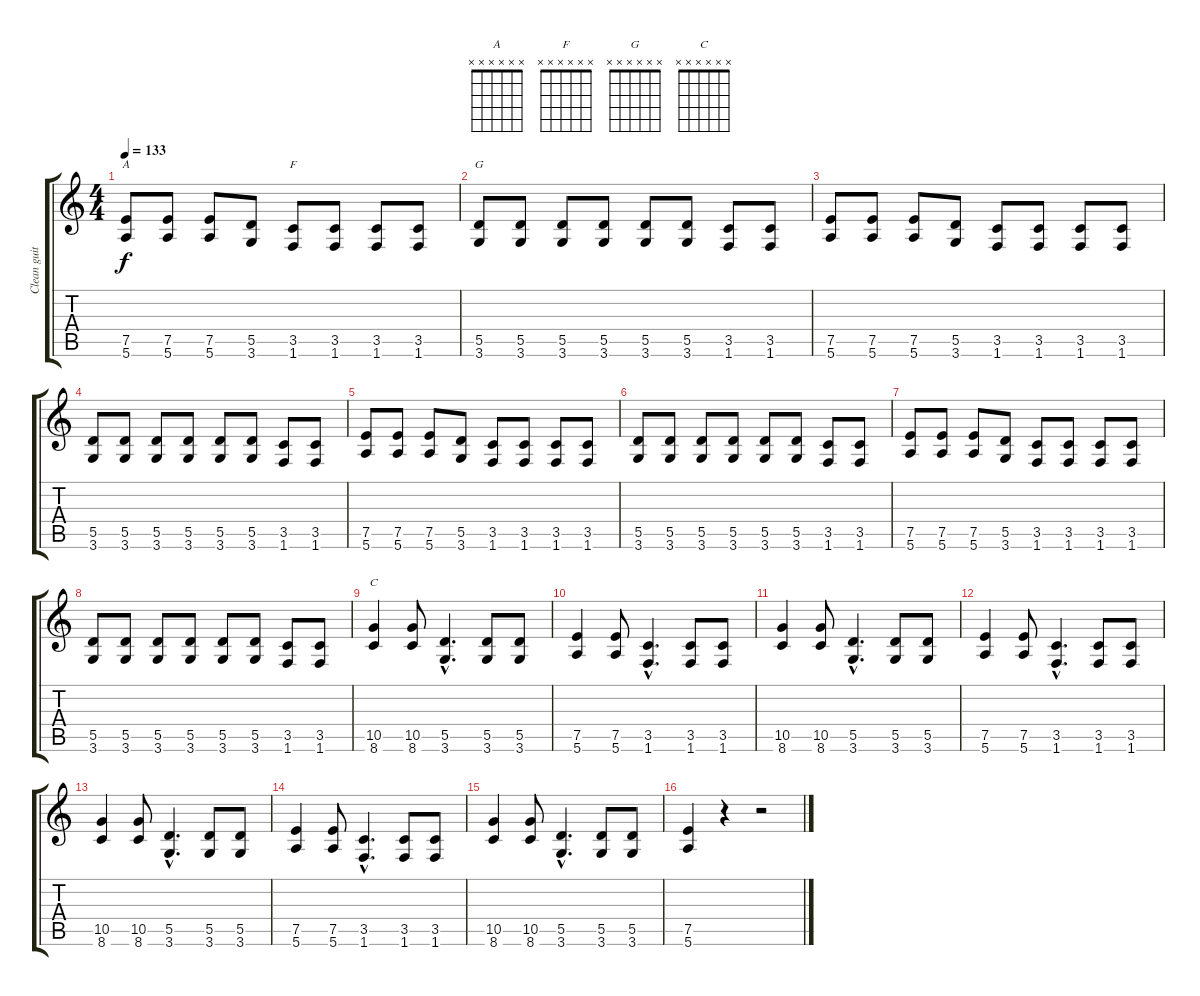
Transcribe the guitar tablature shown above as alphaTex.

\track ("Clean guitar" "Clean guit") {instrument acousticguitarsteel}
\staff {score tabs}
\tuning (E4 B3 G3 D3 A2 E2) {hide}
\chord ("A" x x x x x x) {firstfret 0}
\chord ("F" x x x x x x) {firstfret 0}
\chord ("G" x x x x x x) {firstfret 0}
\chord ("C" x x x x x x) {firstfret 0}
\ts (4 4)
\tempo 133
\clef g2
\ks c
(7.5 5.6).8{ch "A" dy f} (7.5 5.6).8 (7.5 5.6).8 (5.5 3.6).8 (3.5 1.6).8{ch "F"} (3.5 1.6).8 (3.5 1.6).8 (3.5 1.6).8 |
(5.5 3.6).8{ch "G"} (5.5 3.6).8 (5.5 3.6).8 (5.5 3.6).8 (5.5 3.6).8 (5.5 3.6).8 (3.5 1.6).8 (3.5 1.6).8 |
(7.5 5.6).8 (7.5 5.6).8 (7.5 5.6).8 (5.5 3.6).8 (3.5 1.6).8 (3.5 1.6).8 (3.5 1.6).8 (3.5 1.6).8 |
(5.5 3.6).8 (5.5 3.6).8 (5.5 3.6).8 (5.5 3.6).8 (5.5 3.6).8 (5.5 3.6).8 (3.5 1.6).8 (3.5 1.6).8 |
(7.5 5.6).8 (7.5 5.6).8 (7.5 5.6).8 (5.5 3.6).8 (3.5 1.6).8 (3.5 1.6).8 (3.5 1.6).8 (3.5 1.6).8 |
(5.5 3.6).8 (5.5 3.6).8 (5.5 3.6).8 (5.5 3.6).8 (5.5 3.6).8 (5.5 3.6).8 (3.5 1.6).8 (3.5 1.6).8 |
(7.5 5.6).8 (7.5 5.6).8 (7.5 5.6).8 (5.5 3.6).8 (3.5 1.6).8 (3.5 1.6).8 (3.5 1.6).8 (3.5 1.6).8 |
(5.5 3.6).8 (5.5 3.6).8 (5.5 3.6).8 (5.5 3.6).8 (5.5 3.6).8 (5.5 3.6).8 (3.5 1.6).8 (3.5 1.6).8 |
(10.5 8.6).4{ch "C"} (10.5 8.6).8 (5.5{hac} 3.6{hac}).4{d} (5.5 3.6).8 (5.5 3.6).8 |
(7.5 5.6).4 (7.5 5.6).8 (3.5{hac} 1.6{hac}).4{d} (3.5 1.6).8 (3.5 1.6).8 |
(10.5 8.6).4 (10.5 8.6).8 (5.5{hac} 3.6{hac}).4{d} (5.5 3.6).8 (5.5 3.6).8 |
(7.5 5.6).4 (7.5 5.6).8 (3.5{hac} 1.6{hac}).4{d} (3.5 1.6).8 (3.5 1.6).8 |
(10.5 8.6).4 (10.5 8.6).8 (5.5{hac} 3.6{hac}).4{d} (5.5 3.6).8 (5.5 3.6).8 |
(7.5 5.6).4 (7.5 5.6).8 (3.5{hac} 1.6{hac}).4{d} (3.5 1.6).8 (3.5 1.6).8 |
(10.5 8.6).4 (10.5 8.6).8 (5.5{hac} 3.6{hac}).4{d} (5.5 3.6).8 (5.5 3.6).8 |
(7.5 5.6).4 r.4 r.2
